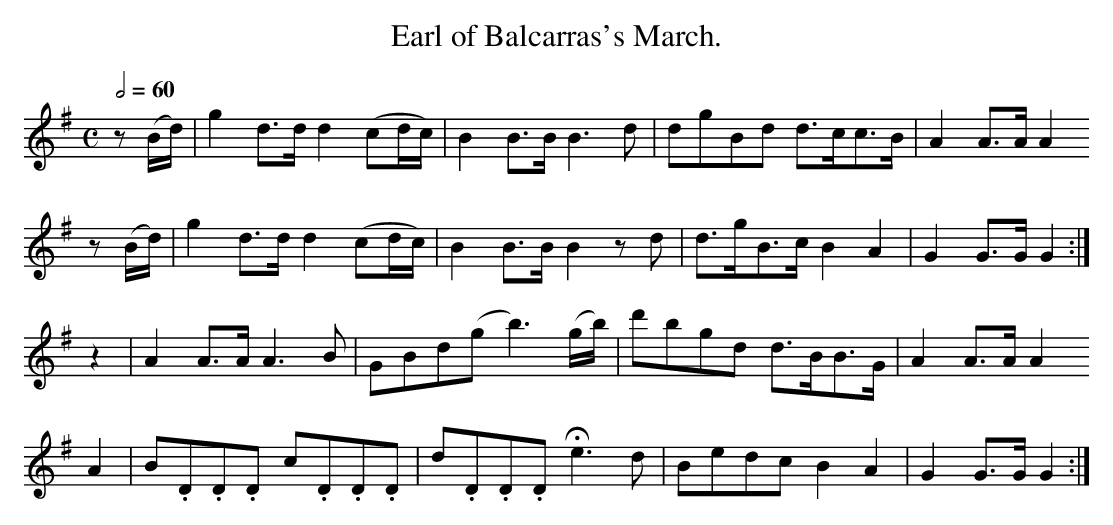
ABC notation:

X:1
T:Earl of Balcarras's March.
M:C
L:1/8
Q:1/2=60
K:G
z(B/d/)|g2  d>d d2 (cd/c/)|B2  B>B  B3    d    |dgBd d>cc>B|A2 A>A A2
z(B/d/)|g2  d>d d2 (cd/c/)|B2  B>B  B2  z d    |d>gB>c B2 A2 |G2 G>G G2:|
z2     |A2  A>A A3    B    |GBd(g  b3)  (g/b/)|d'bgd d>BB>G|A2 A>A A2
A2     |B.D.D.D c.D.D.D    |d.D.D.D He3    d    |Bedc B2 A2 |G2 G>G G2:|
